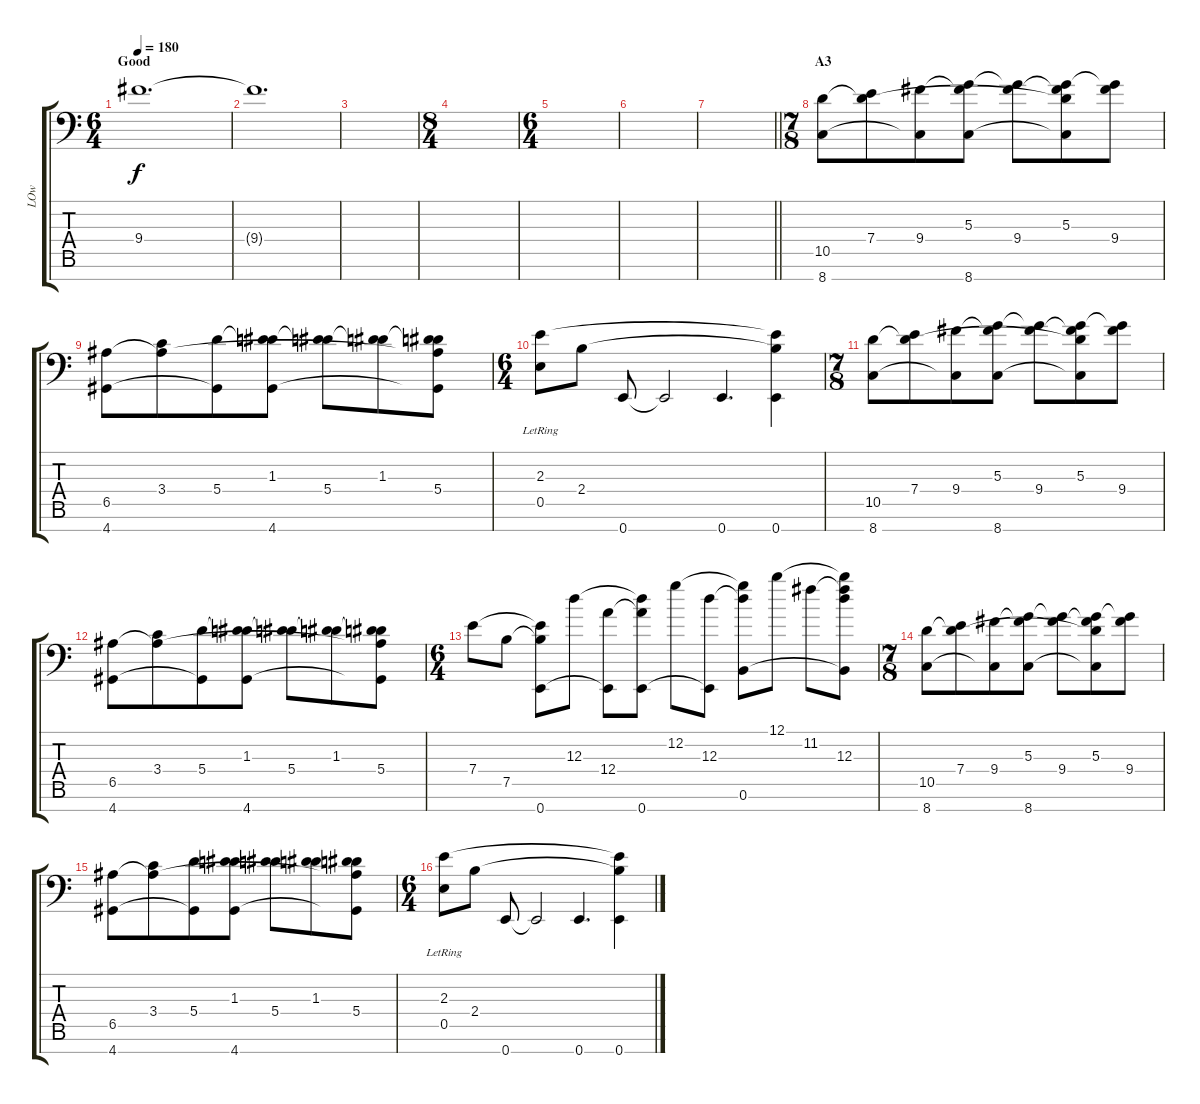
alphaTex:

\track ("LOw" "LOw") {instrument acousticguitarsteel}
\staff {score tabs}
\tuning (B3 G3 D3 A2 E2 B1 E1) {hide}
\ts (6 4)
\section ("" "Good")
\tempo 180
\clef f4
\ks c
9.4.1{d dy f volume 0} |
9.4{t}.1{d} |
|
\ts (8 4)
|
\ts (6 4)
|
|
\barLineRight lightlight
|
\ts (7 8)
\section ("" "A3")
(10.5 8.7).8{volume 7 instrument acousticguitarsteel} (7.4 10.5{t}).8 (9.4 8.7{t}).8 (5.3 9.4{t} 8.7).8 (5.3{t} 9.4).8 (5.3 9.4{t} 10.5{t} 8.7{t}).8 (5.3{t} 9.4).8 |
(6.5 4.7).8 (3.4 6.5{t}).8 (5.4 4.7{t}).8 (1.3 5.4{t} 4.7).8 (1.3{t} 5.4).8 (1.3 5.4{t}).8 (1.3{t} 5.4 6.5{t} 4.7{t}).8 |
\ts (6 4)
(2.3 0.5{lr}).8 2.4.8 0.7.8 0.7{t}.2 0.7.4{d} (2.3{t} 2.4{t} 0.7).4 |
\ts (7 8)
(10.5 8.7).8 (7.4 10.5{t}).8 (9.4 8.7{t}).8 (5.3 9.4{t} 8.7).8 (5.3{t} 9.4).8 (5.3 9.4{t} 10.5{t} 8.7{t}).8 (5.3{t} 9.4).8 |
(6.5 4.7).8 (3.4 6.5{t}).8 (5.4 4.7{t}).8 (1.3 5.4{t} 4.7).8 (1.3{t} 5.4).8 (1.3 5.4{t}).8 (1.3{t} 5.4 6.5{t} 4.7{t}).8 |
\ts (6 4)
7.4.8 7.5.8 (7.4{t} 7.5{t} 0.7).8 12.3.8 (12.4 0.7{t}).8 (12.3{t} 12.4{t} 0.7).8 12.2.8 (12.3 0.7{t}).8 (12.2{t} 12.3{t} 0.6).8 12.1.8 11.2.8 (12.1{t} 11.2{t} 12.3 0.6{t}).8 |
\ts (7 8)
(10.5 8.7).8 (7.4 10.5{t}).8 (9.4 8.7{t}).8 (5.3 9.4{t} 8.7).8 (5.3{t} 9.4).8 (5.3 9.4{t} 10.5{t} 8.7{t}).8 (5.3{t} 9.4).8 |
(6.5 4.7).8 (3.4 6.5{t}).8 (5.4 4.7{t}).8 (1.3 5.4{t} 4.7).8 (1.3{t} 5.4).8 (1.3 5.4{t}).8 (1.3{t} 5.4 6.5{t} 4.7{t}).8 |
\ts (6 4)
(2.3 0.5{lr}).8 2.4.8 0.7.8 0.7{t}.2 0.7.4{d} (2.3{t} 2.4{t} 0.7).4
